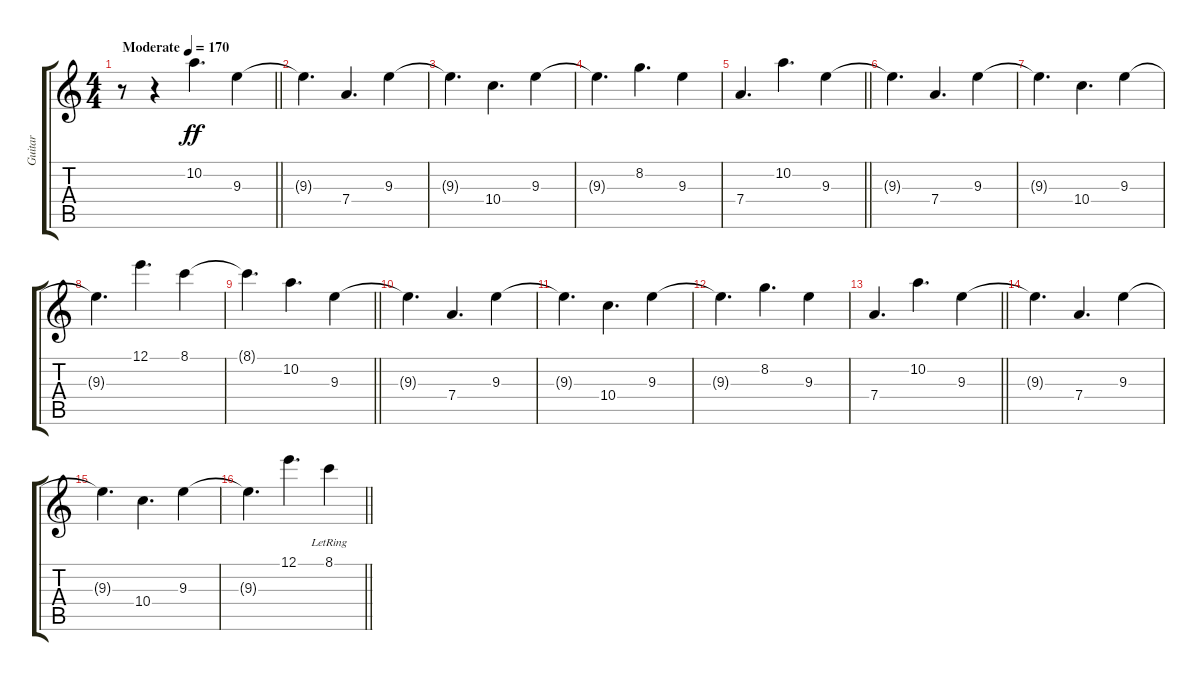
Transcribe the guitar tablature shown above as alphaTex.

\track ("Guitar" "Guitar") {instrument electricguitarclean}
\staff {score tabs}
\tuning (E4 B3 G3 D3 A2 E2) {hide}
\ts (4 4)
\tempo (170 "Moderate")
\clef g2
\barLineRight lightlight
\ks c
r.8{dy ff instrument electricguitarclean} r.4 10.2.4{d} 9.3.4 |
9.3{t}.4{d} 7.4.4{d} 9.3.4 |
9.3{t}.4{d} 10.4.4{d} 9.3.4 |
9.3{t}.4{d} 8.2.4{d} 9.3.4 |
\barLineRight lightlight
7.4.4{d} 10.2.4{d} 9.3.4 |
9.3{t}.4{d} 7.4.4{d} 9.3.4 |
9.3{t}.4{d} 10.4.4{d} 9.3.4 |
9.3{t}.4{d} 12.1.4{d} 8.1.4 |
\barLineRight lightlight
8.1{t}.4{d} 10.2.4{d} 9.3.4 |
9.3{t}.4{d} 7.4.4{d} 9.3.4 |
9.3{t}.4{d} 10.4.4{d} 9.3.4 |
9.3{t}.4{d} 8.2.4{d} 9.3.4 |
\barLineRight lightlight
7.4.4{d} 10.2.4{d} 9.3.4 |
9.3{t}.4{d} 7.4.4{d} 9.3.4 |
9.3{t}.4{d} 10.4.4{d} 9.3.4 |
\barLineRight lightlight
9.3{t}.4{d} 12.1.4{d} 8.1{lr}.4
